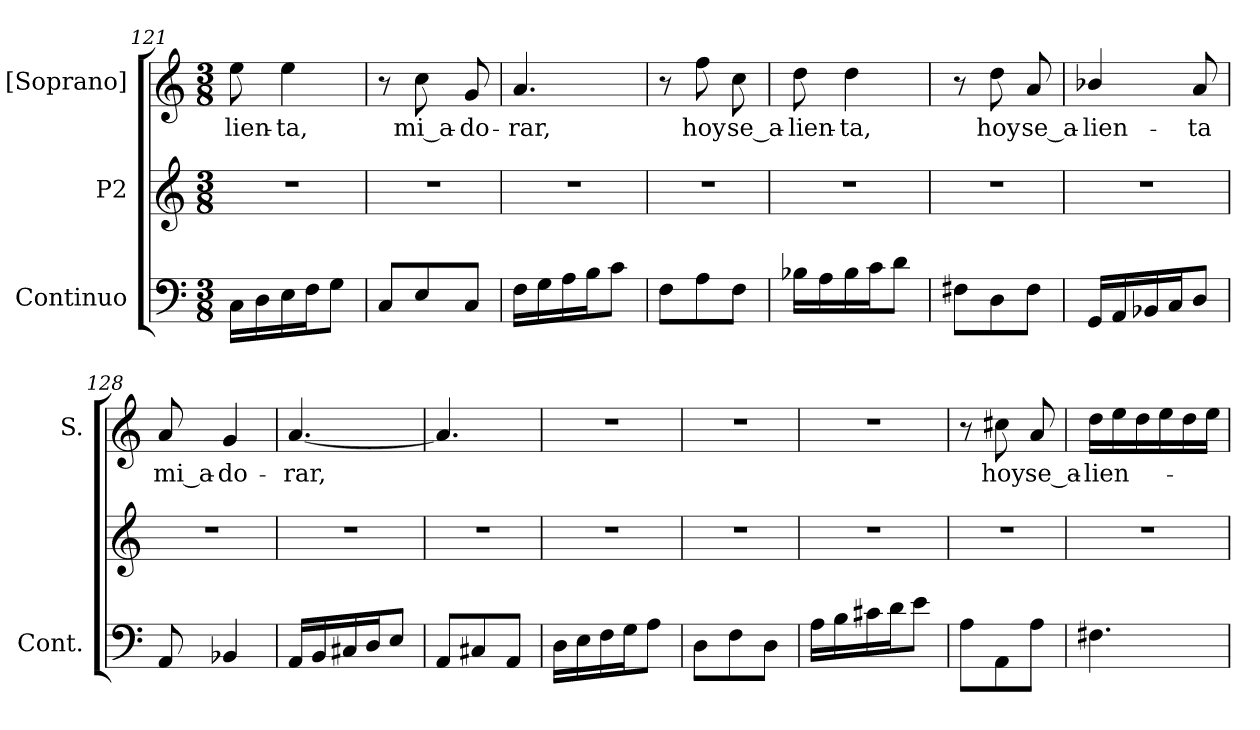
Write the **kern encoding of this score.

**kern	**kern	**kern	**text
*part3	*part2	*part1	*part1
*staff3	*staff2	*staff1	*staff1
*I"Continuo	*I"P2	*I"[Soprano]	*
*I'Cont.	*	*I'S.	*
*clefF4	*clefG2	*clefG2	*
*k[]	*k[]	*k[]	*
*C:	*C:	*C:	*
*M3/8	*M3/8	*M3/8	*
=121	=121	=121	=121
!	!LO:N:vis=1	!	!
!	!	!	!LO:LY:b:color=#000000
16Ci\LL	4.r	8eei\	-lien-
16Di\	.	.	.
!	!	!	!LO:LY:b:color=#000000
16Ei\	.	4eei\	-ta,
16Fi\J	.	.	.
8Gi\J	.	.	.
=122	=122	=122	=122
!	!LO:N:vis=1	!	!
8Ci/L	4.r	8r	.
!	!	!	!LO:LY:b:color=#000000
8Ei/	.	8cci\	mi_a-
!	!	!	!LO:LY:b:color=#000000
8Ci/J	.	8gi/	-do-
!!LO:LB:g=z
=123	=123	=123	=123
!	!LO:N:vis=1	!	!
!	!	!	!LO:LY:b:color=#000000
16Fi\LL	4.r	4.ai/	-rar,
16Gi\	.	.	.
16Ai\	.	.	.
16Bi\J	.	.	.
8ci\J	.	.	.
=124	=124	=124	=124
!	!LO:N:vis=1	!	!
8Fi\L	4.r	8r	.
!	!	!	!LO:LY:b:color=#000000
8Ai\	.	8ffi\	hoy
!	!	!	!LO:LY:b:color=#000000
8Fi\J	.	8cci\	se_a-
=125	=125	=125	=125
!	!LO:N:vis=1	!	!
!	!	!	!LO:LY:b:color=#000000
16B-Xi\LL	4.r	8ddi\	-lien-
16Ai\	.	.	.
!	!	!	!LO:LY:b:color=#000000
16B-i\	.	4ddi\	-ta,
16ci\J	.	.	.
8di\J	.	.	.
=126	=126	=126	=126
!	!LO:N:vis=1	!	!
8F#Xi\L	4.r	8r	.
!	!	!	!LO:LY:b:color=#000000
8Di\	.	8ddi\	hoy
!	!	!	!LO:LY:b:color=#000000
8F#i\J	.	8ai/	se_a-
=127	=127	=127	=127
!	!LO:N:vis=1	!	!
!	!	!	!LO:LY:b:color=#000000
16GGi/LL	4.r	4b-Xi/	-lien-
16AAi/	.	.	.
16BB-Xi/	.	.	.
16Ci/J	.	.	.
!	!	!	!LO:LY:b:color=#000000
8Di/J	.	8ai/	-ta
=128	=128	=128	=128
!	!LO:N:vis=1	!	!
!	!	!	!LO:LY:b:color=#000000
8AAi/	4.r	8ai/	mi_a-
!	!	!	!LO:LY:b:color=#000000
4BB-Xi/	.	4gi/	-do-
=129	=129	=129	=129
!	!LO:N:vis=1	!	!
!	!	!	!LO:LY:b:color=#000000
16AAi/LL	4.r	[4.ai/	-rar,
16BBi/	.	.	.
16C#Xi/	.	.	.
16Di/J	.	.	.
8Ei/J	.	.	.
=130	=130	=130	=130
!	!LO:N:vis=1	!	!
8AAi/L	4.r	4.ai/]	.
8C#Xi/	.	.	.
8AAi/J	.	.	.
=131	=131	=131	=131
!	!LO:N:vis=1	!LO:N:vis=1	!
16Di\LL	4.r	4.r	.
16Ei\	.	.	.
16Fi\	.	.	.
16Gi\J	.	.	.
8Ai\J	.	.	.
!!LO:LB:g=z
=132	=132	=132	=132
!	!LO:N:vis=1	!LO:N:vis=1	!
8Di\L	4.r	4.r	.
8Fi\	.	.	.
8Di\J	.	.	.
=133	=133	=133	=133
!	!LO:N:vis=1	!LO:N:vis=1	!
16Ai\LL	4.r	4.r	.
16Bi\	.	.	.
16c#Xi\	.	.	.
16di\J	.	.	.
8ei\J	.	.	.
=134	=134	=134	=134
!	!LO:N:vis=1	!	!
8Ai\L	4.r	8r	.
!	!	!	!LO:LY:b:color=#000000
8AAi\	.	8cc#Xi\	hoy
!	!	!	!LO:LY:b:color=#000000
8Ai\J	.	8ai/	se_a-
=135	=135	=135	=135
!	!LO:N:vis=1	!	!
!	!	!	!LO:LY:b:color=#000000
4.F#Xi\	4.r	16ddi\LL	-lien-
.	.	16eei\	.
.	.	16ddi\	.
.	.	16eei\	.
.	.	16ddi\	.
.	.	16eei\JJ	.
=	=	=	=
*-	*-	*-	*-
